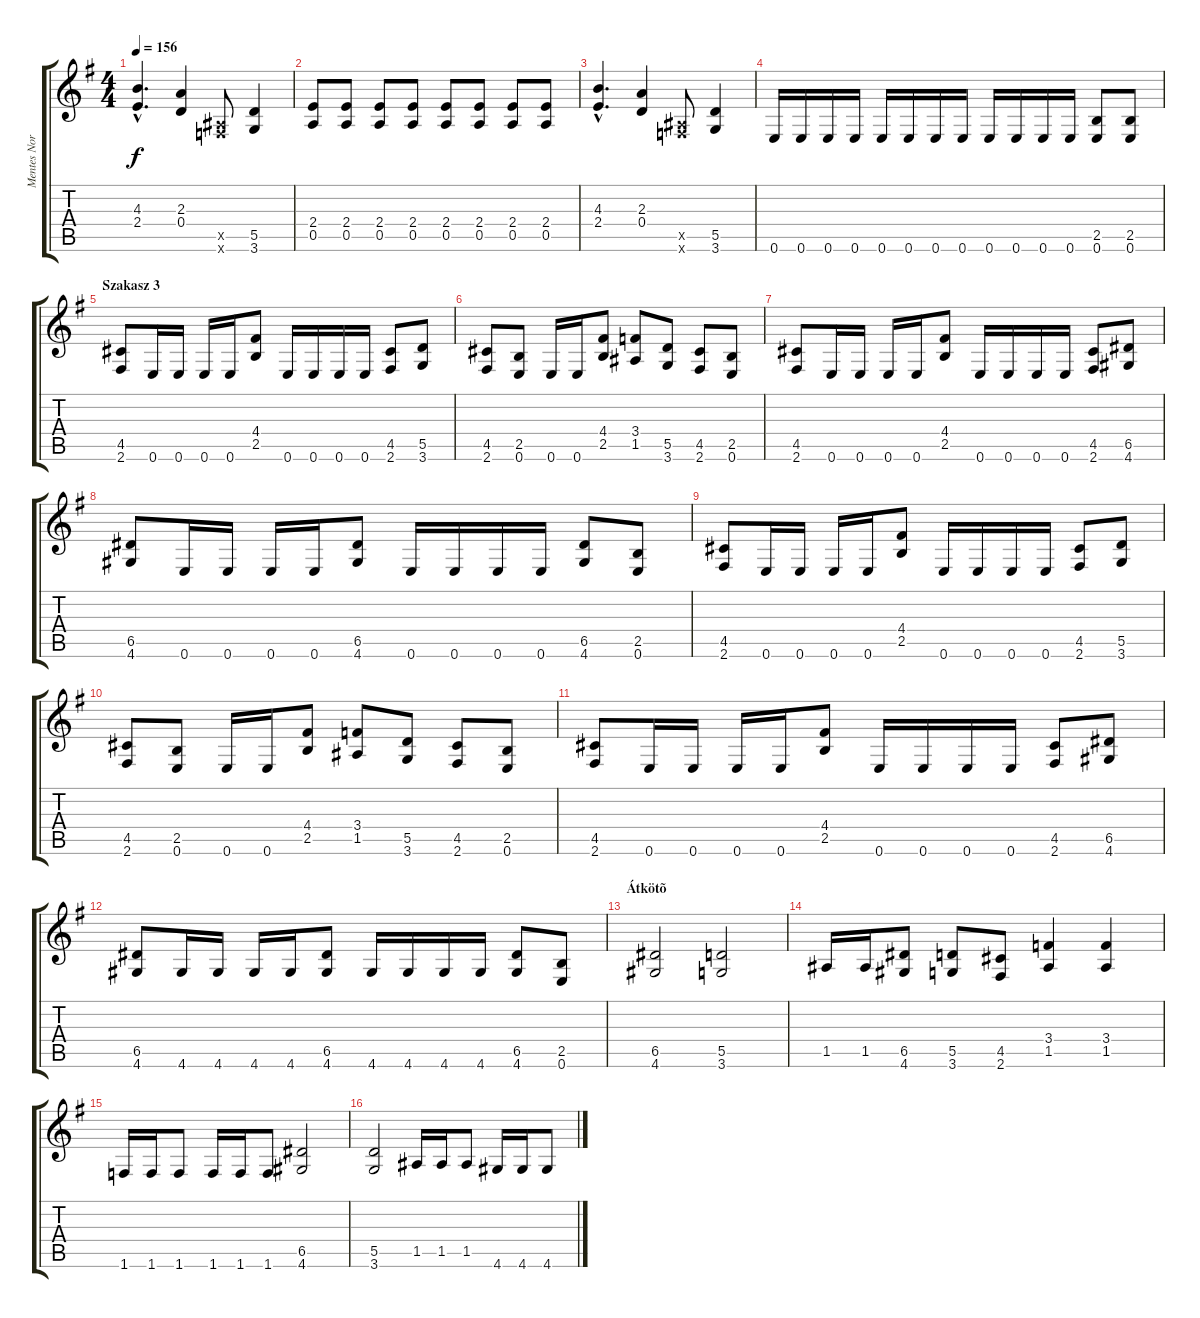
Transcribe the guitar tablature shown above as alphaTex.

\track ("Mentes Norbert" "Mentes Nor") {instrument overdrivenguitar}
\staff {score tabs}
\tuning (E4 B3 G3 D3 A2 E2) {hide}
\ts (4 4)
\tempo 156
\clef g2
\ks eminor
(4.3{hac} 2.4{hac}).4{d dy f} (2.3 0.4).4 (1.5{x} 1.6{x}).8 (5.5 3.6).4 |
(2.4 0.5).8 (2.4 0.5).8 (2.4 0.5).8 (2.4 0.5).8 (2.4 0.5).8 (2.4 0.5).8 (2.4 0.5).8 (2.4 0.5).8 |
(4.3{hac} 2.4{hac}).4{d} (2.3 0.4).4 (1.5{x} 1.6{x}).8 (5.5 3.6).4 |
0.6.16 0.6.16 0.6.16 0.6.16 0.6.16 0.6.16 0.6.16 0.6.16 0.6.16 0.6.16 0.6.16 0.6.16 (2.5 0.6).8 (2.5 0.6).8 |
\section ("" "Szakasz 3")
(4.5 2.6).8 0.6.16 0.6.16 0.6.16 0.6.16 (4.4 2.5).8 0.6.16 0.6.16 0.6.16 0.6.16 (4.5 2.6).8 (5.5 3.6).8 |
(4.5 2.6).8 (2.5 0.6).8 0.6.16 0.6.16 (4.4 2.5).8 (3.4 1.5).8 (5.5 3.6).8 (4.5 2.6).8 (2.5 0.6).8 |
(4.5 2.6).8 0.6.16 0.6.16 0.6.16 0.6.16 (4.4 2.5).8 0.6.16 0.6.16 0.6.16 0.6.16 (4.5 2.6).8 (6.5 4.6).8 |
(6.5 4.6).8 0.6.16 0.6.16 0.6.16 0.6.16 (6.5 4.6).8 0.6.16 0.6.16 0.6.16 0.6.16 (6.5 4.6).8 (2.5 0.6).8 |
(4.5 2.6).8 0.6.16 0.6.16 0.6.16 0.6.16 (4.4 2.5).8 0.6.16 0.6.16 0.6.16 0.6.16 (4.5 2.6).8 (5.5 3.6).8 |
(4.5 2.6).8 (2.5 0.6).8 0.6.16 0.6.16 (4.4 2.5).8 (3.4 1.5).8 (5.5 3.6).8 (4.5 2.6).8 (2.5 0.6).8 |
(4.5 2.6).8 0.6.16 0.6.16 0.6.16 0.6.16 (4.4 2.5).8 0.6.16 0.6.16 0.6.16 0.6.16 (4.5 2.6).8 (6.5 4.6).8 |
(6.5 4.6).8 4.6.16 4.6.16 4.6.16 4.6.16 (6.5 4.6).8 4.6.16 4.6.16 4.6.16 4.6.16 (6.5 4.6).8 (2.5 0.6).8 |
\section ("" "Átkötõ")
(6.5 4.6).2 (5.5 3.6).2 |
1.5.16 1.5.16 (6.5 4.6).8 (5.5 3.6).8 (4.5 2.6).8 (3.4 1.5).4 (3.4 1.5).4 |
1.6.16 1.6.16 1.6.8 1.6.16 1.6.16 1.6.8 (6.5 4.6).2 |
(5.5 3.6).2 1.5.16 1.5.16 1.5.8 4.6.16 4.6.16 4.6.8
